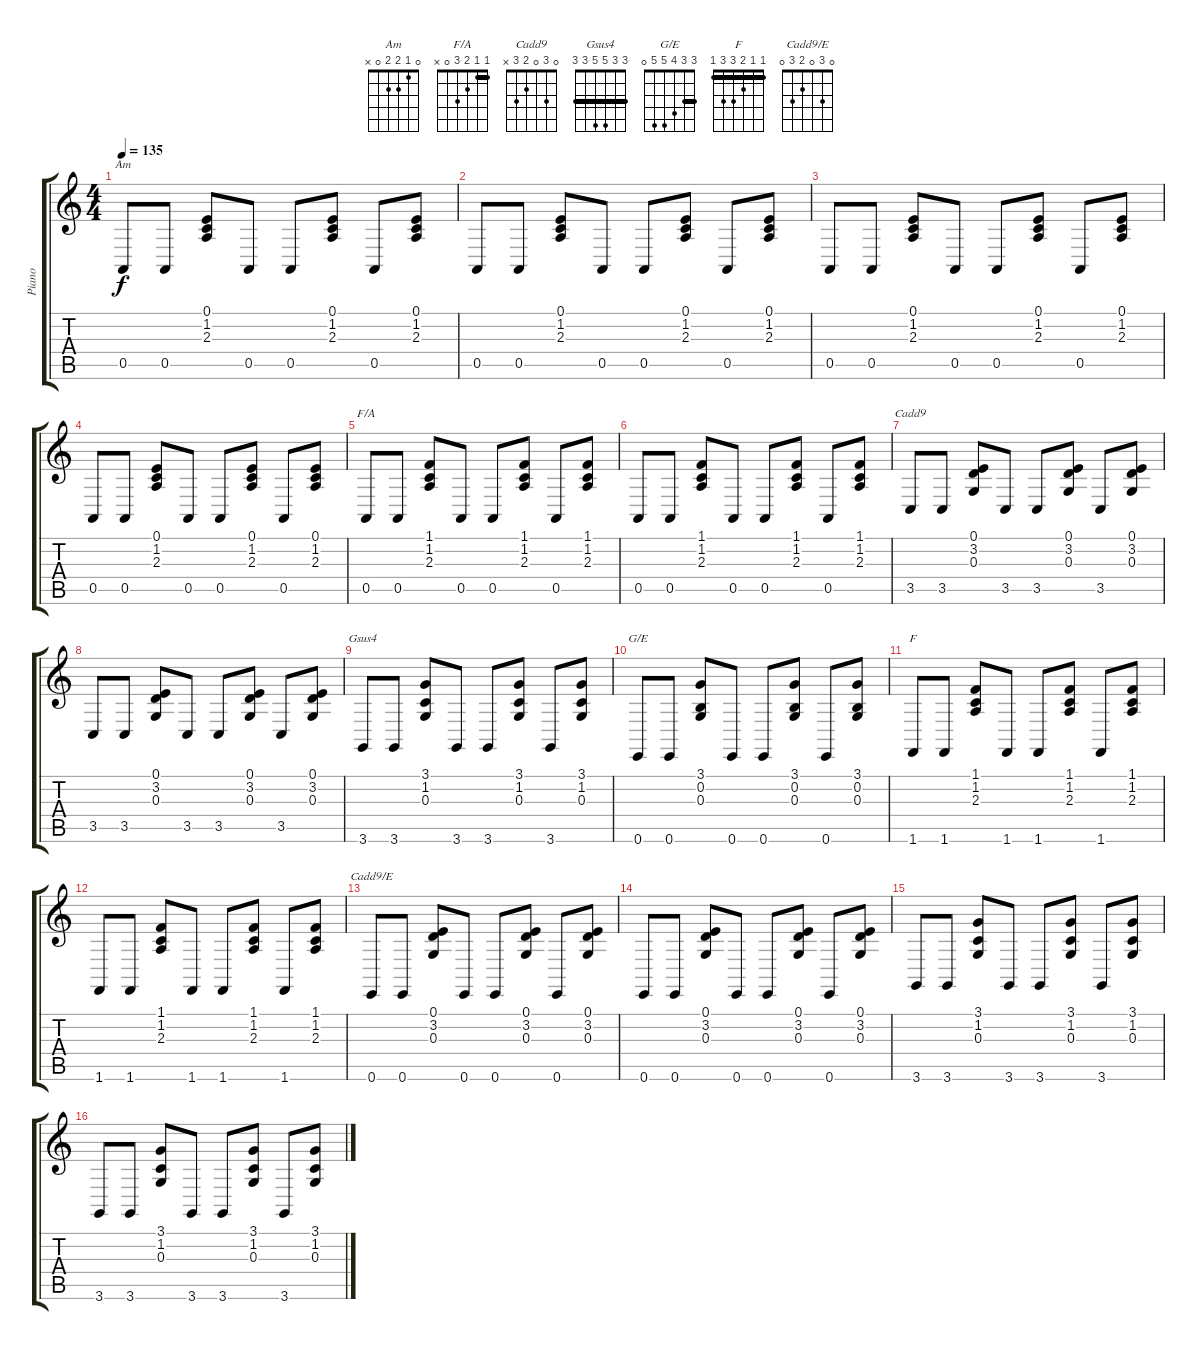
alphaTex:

\track ("Piano" "Piano") {instrument brightacousticpiano}
\staff {score tabs}
\tuning (E4 B3 G3 D3 A2 E2) {hide}
\chord ("Am" 0 1 2 2 0 x)
\chord ("F/A" 1 1 2 3 0 x) {barre 1}
\chord ("Cadd9" 0 3 0 2 3 x)
\chord ("Gsus4" 3 3 5 5 3 3) {barre 3}
\chord ("G/E" 3 3 4 5 5 0) {barre 3}
\chord ("F" 1 1 2 3 3 1) {barre 1}
\chord ("Cadd9/E" 0 3 0 2 3 0)
\ts (4 4)
\tempo 135
\clef g2
\ks c
0.5.8{ch "Am" dy f instrument brightacousticpiano} 0.5.8 (0.1 1.2 2.3).8 0.5.8 0.5.8 (0.1 1.2 2.3).8 0.5.8 (0.1 1.2 2.3).8 |
0.5.8 0.5.8 (0.1 1.2 2.3).8 0.5.8 0.5.8 (0.1 1.2 2.3).8 0.5.8 (0.1 1.2 2.3).8 |
0.5.8 0.5.8 (0.1 1.2 2.3).8 0.5.8 0.5.8 (0.1 1.2 2.3).8 0.5.8 (0.1 1.2 2.3).8 |
0.5.8 0.5.8 (0.1 1.2 2.3).8 0.5.8 0.5.8 (0.1 1.2 2.3).8 0.5.8 (0.1 1.2 2.3).8 |
0.5.8{ch "F/A"} 0.5.8 (1.1 1.2 2.3).8 0.5.8 0.5.8 (1.1 1.2 2.3).8 0.5.8 (1.1 1.2 2.3).8 |
0.5.8 0.5.8 (1.1 1.2 2.3).8 0.5.8 0.5.8 (1.1 1.2 2.3).8 0.5.8 (1.1 1.2 2.3).8 |
3.5.8{ch "Cadd9"} 3.5.8 (0.1 3.2 0.3).8 3.5.8 3.5.8 (0.1 3.2 0.3).8 3.5.8 (0.1 3.2 0.3).8 |
3.5.8 3.5.8 (0.1 3.2 0.3).8 3.5.8 3.5.8 (0.1 3.2 0.3).8 3.5.8 (0.1 3.2 0.3).8 |
3.6.8{ch "Gsus4"} 3.6.8 (3.1 1.2 0.3).8 3.6.8 3.6.8 (3.1 1.2 0.3).8 3.6.8 (3.1 1.2 0.3).8 |
0.6.8{ch "G/E"} 0.6.8 (3.1 0.2 0.3).8 0.6.8 0.6.8 (3.1 0.2 0.3).8 0.6.8 (3.1 0.2 0.3).8 |
1.6.8{ch "F"} 1.6.8 (1.1 1.2 2.3).8 1.6.8 1.6.8 (1.1 1.2 2.3).8 1.6.8 (1.1 1.2 2.3).8 |
1.6.8 1.6.8 (1.1 1.2 2.3).8 1.6.8 1.6.8 (1.1 1.2 2.3).8 1.6.8 (1.1 1.2 2.3).8 |
0.6.8{ch "Cadd9/E"} 0.6.8 (0.1 3.2 0.3).8 0.6.8 0.6.8 (0.1 3.2 0.3).8 0.6.8 (0.1 3.2 0.3).8 |
0.6.8 0.6.8 (0.1 3.2 0.3).8 0.6.8 0.6.8 (0.1 3.2 0.3).8 0.6.8 (0.1 3.2 0.3).8 |
3.6.8 3.6.8 (3.1 1.2 0.3).8 3.6.8 3.6.8 (3.1 1.2 0.3).8 3.6.8 (3.1 1.2 0.3).8 |
3.6.8 3.6.8 (3.1 1.2 0.3).8 3.6.8 3.6.8 (3.1 1.2 0.3).8 3.6.8 (3.1 1.2 0.3).8
